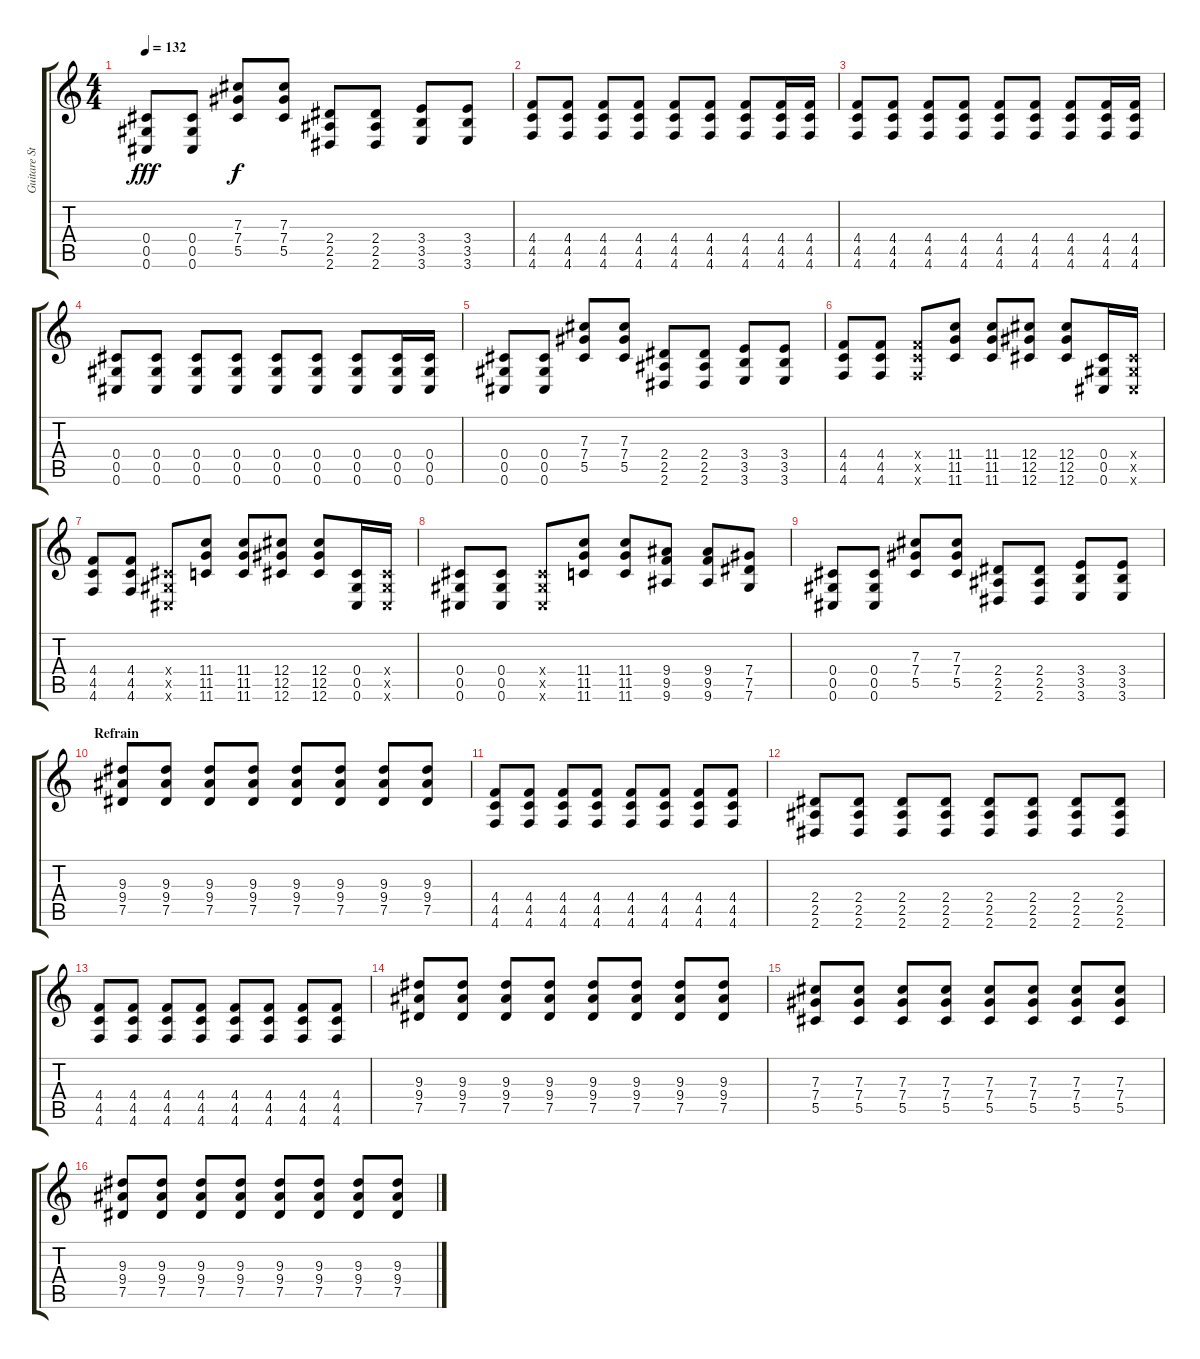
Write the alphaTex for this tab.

\track ("Guitare Stuart" "Guitare St") {instrument distortionguitar}
\staff {score tabs}
\tuning (Eb4 Bb3 Gb3 Db3 Ab2 Db2) {hide}
\ts (4 4)
\tempo 132
\clef g2
\ks c
(0.4 0.5 0.6).8{dy fff volume 10} (0.4 0.5 0.6).8 (7.3 7.4 5.5).8{dy f} (7.3 7.4 5.5).8 (2.4 2.5 2.6).8 (2.4 2.5 2.6).8 (3.4 3.5 3.6).8 (3.4 3.5 3.6).8 |
(4.4 4.5 4.6).8{volume 14} (4.4 4.5 4.6).8 (4.4 4.5 4.6).8 (4.4 4.5 4.6).8 (4.4 4.5 4.6).8 (4.4 4.5 4.6).8 (4.4 4.5 4.6).8 (4.4 4.5 4.6).16 (4.4 4.5 4.6).16 |
(4.4 4.5 4.6).8 (4.4 4.5 4.6).8 (4.4 4.5 4.6).8 (4.4 4.5 4.6).8 (4.4 4.5 4.6).8 (4.4 4.5 4.6).8 (4.4 4.5 4.6).8 (4.4 4.5 4.6).16 (4.4 4.5 4.6).16 |
(0.4 0.5 0.6).8 (0.4 0.5 0.6).8 (0.4 0.5 0.6).8 (0.4 0.5 0.6).8 (0.4 0.5 0.6).8 (0.4 0.5 0.6).8 (0.4 0.5 0.6).8 (0.4 0.5 0.6).16 (0.4 0.5 0.6).16 |
(0.4 0.5 0.6).8 (0.4 0.5 0.6).8 (7.3 7.4 5.5).8 (7.3 7.4 5.5).8 (2.4 2.5 2.6).8 (2.4 2.5 2.6).8 (3.4 3.5 3.6).8 (3.4 3.5 3.6).8 |
(4.4 4.5 4.6).8{volume 15} (4.4 4.5 4.6).8 (4.4{x} 4.5{x} 4.6{x}).8 (11.4 11.5 11.6).8 (11.4 11.5 11.6).8 (12.4 12.5 12.6).8 (12.4 12.5 12.6).8 (0.4 0.5 0.6).16 (0.4{x} 0.5{x} 0.6{x}).16 |
(4.4 4.5 4.6).8 (4.4 4.5 4.6).8 (0.4{x} 0.5{x} 0.6{x}).8 (11.4 11.5 11.6).8 (11.4 11.5 11.6).8 (12.4 12.5 12.6).8 (12.4 12.5 12.6).8 (0.4 0.5 0.6).16 (0.4{x} 0.5{x} 0.6{x}).16 |
(0.4 0.5 0.6).8 (0.4 0.5 0.6).8 (0.4{x} 0.5{x} 0.6{x}).8 (11.4 11.5 11.6).8 (11.4 11.5 11.6).8 (9.4 9.5 9.6).8 (9.4 9.5 9.6).8 (7.4 7.5 7.6).8 |
(0.4 0.5 0.6).8 (0.4 0.5 0.6).8 (7.3 7.4 5.5).8 (7.3 7.4 5.5).8 (2.4 2.5 2.6).8 (2.4 2.5 2.6).8 (3.4 3.5 3.6).8 (3.4 3.5 3.6).8 |
\section ("" "Refrain")
(9.3 9.4 7.5).8{volume 13} (9.3 9.4 7.5).8 (9.3 9.4 7.5).8 (9.3 9.4 7.5).8 (9.3 9.4 7.5).8 (9.3 9.4 7.5).8 (9.3 9.4 7.5).8 (9.3 9.4 7.5).8 |
(4.4 4.5 4.6).8 (4.4 4.5 4.6).8 (4.4 4.5 4.6).8 (4.4 4.5 4.6).8 (4.4 4.5 4.6).8 (4.4 4.5 4.6).8 (4.4 4.5 4.6).8 (4.4 4.5 4.6).8 |
(2.4 2.5 2.6).8 (2.4 2.5 2.6).8 (2.4 2.5 2.6).8 (2.4 2.5 2.6).8 (2.4 2.5 2.6).8 (2.4 2.5 2.6).8 (2.4 2.5 2.6).8 (2.4 2.5 2.6).8 |
(4.4 4.5 4.6).8 (4.4 4.5 4.6).8 (4.4 4.5 4.6).8 (4.4 4.5 4.6).8 (4.4 4.5 4.6).8 (4.4 4.5 4.6).8 (4.4 4.5 4.6).8 (4.4 4.5 4.6).8 |
(9.3 9.4 7.5).8 (9.3 9.4 7.5).8 (9.3 9.4 7.5).8 (9.3 9.4 7.5).8 (9.3 9.4 7.5).8 (9.3 9.4 7.5).8 (9.3 9.4 7.5).8 (9.3 9.4 7.5).8 |
(7.3 7.4 5.5).8 (7.3 7.4 5.5).8 (7.3 7.4 5.5).8 (7.3 7.4 5.5).8 (7.3 7.4 5.5).8 (7.3 7.4 5.5).8 (7.3 7.4 5.5).8 (7.3 7.4 5.5).8 |
(9.3 9.4 7.5).8 (9.3 9.4 7.5).8 (9.3 9.4 7.5).8 (9.3 9.4 7.5).8 (9.3 9.4 7.5).8 (9.3 9.4 7.5).8 (9.3 9.4 7.5).8 (9.3 9.4 7.5).8
